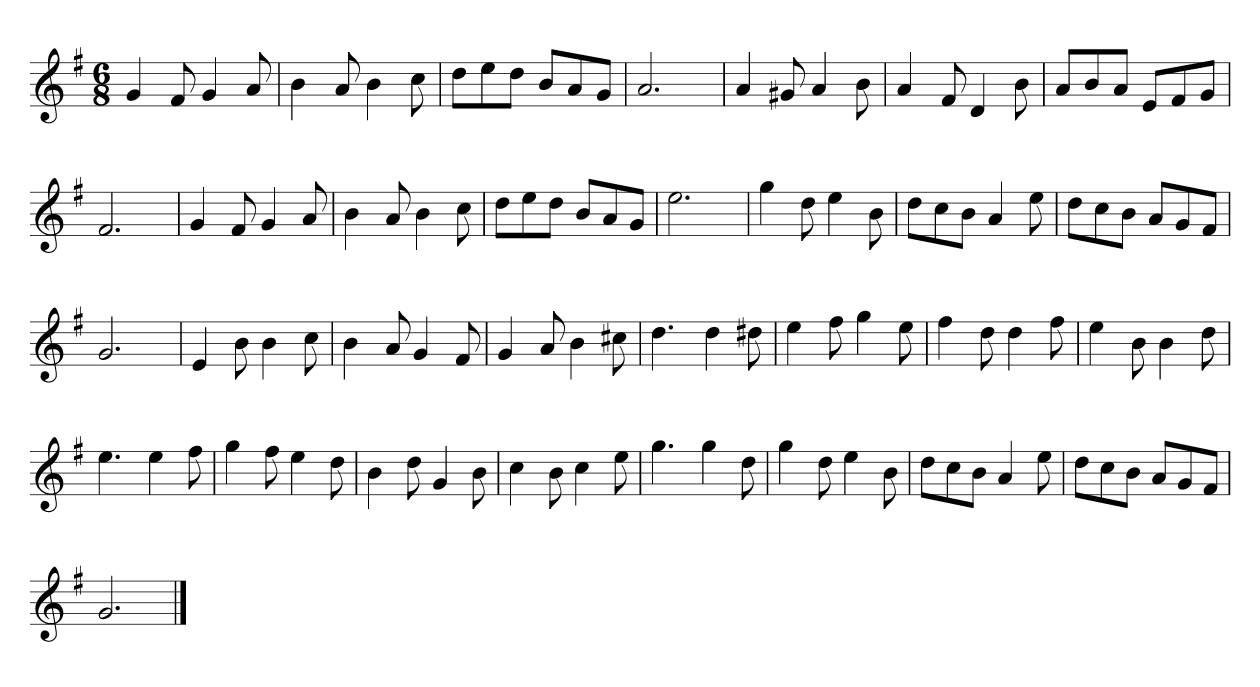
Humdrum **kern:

**kern
*part1
*staff1
*clefG2
*k[f#]
*M6/8
=
4g/
8f#/
4g/
8a/
=
4b\
8a/
4b\
8cc\
=
8dd\L
8ee\
8dd\J
8b/L
8a/
8g/J
=
2.a/
=
4a/
8g#X/
4a/
8b\
=
4a/
8f#/
4d/
8b\
=
8a/L
8b/
8a/J
8e/L
8f#/
8g/J
=
2.f#/
=
4g/
8f#/
4g/
8a/
=
4b\
8a/
4b\
8cc\
=
8dd\L
8ee\
8dd\J
8b/L
8a/
8g/J
=
2.ee\
=
4gg\
8dd\
4ee\
8b\
=
8dd\L
8cc\
8b\J
4a/
8ee\
=
8dd\L
8cc\
8b\J
8a/L
8g/
8f#/J
=
2.g/
=
4e/
8b\
4b\
8cc\
=
4b\
8a/
4g/
8f#/
=
4g/
8a/
4b\
8cc#X\
=
4.dd\
4dd\
8dd#X\
=
4ee\
8ff#\
4gg\
8ee\
=
4ff#\
8dd\
4dd\
8ff#\
=
4ee\
8b\
4b\
8dd\
=
4.ee\
4ee\
8ff#\
=
4gg\
8ff#\
4ee\
8dd\
=
4b\
8dd\
4g/
8b\
=
4cc\
8b\
4cc\
8ee\
=
4.gg\
4gg\
8dd\
=
4gg\
8dd\
4ee\
8b\
=
8dd\L
8cc\
8b\J
4a/
8ee\
=
8dd\L
8cc\
8b\J
8a/L
8g/
8f#/J
=
2.g/
==
*-
